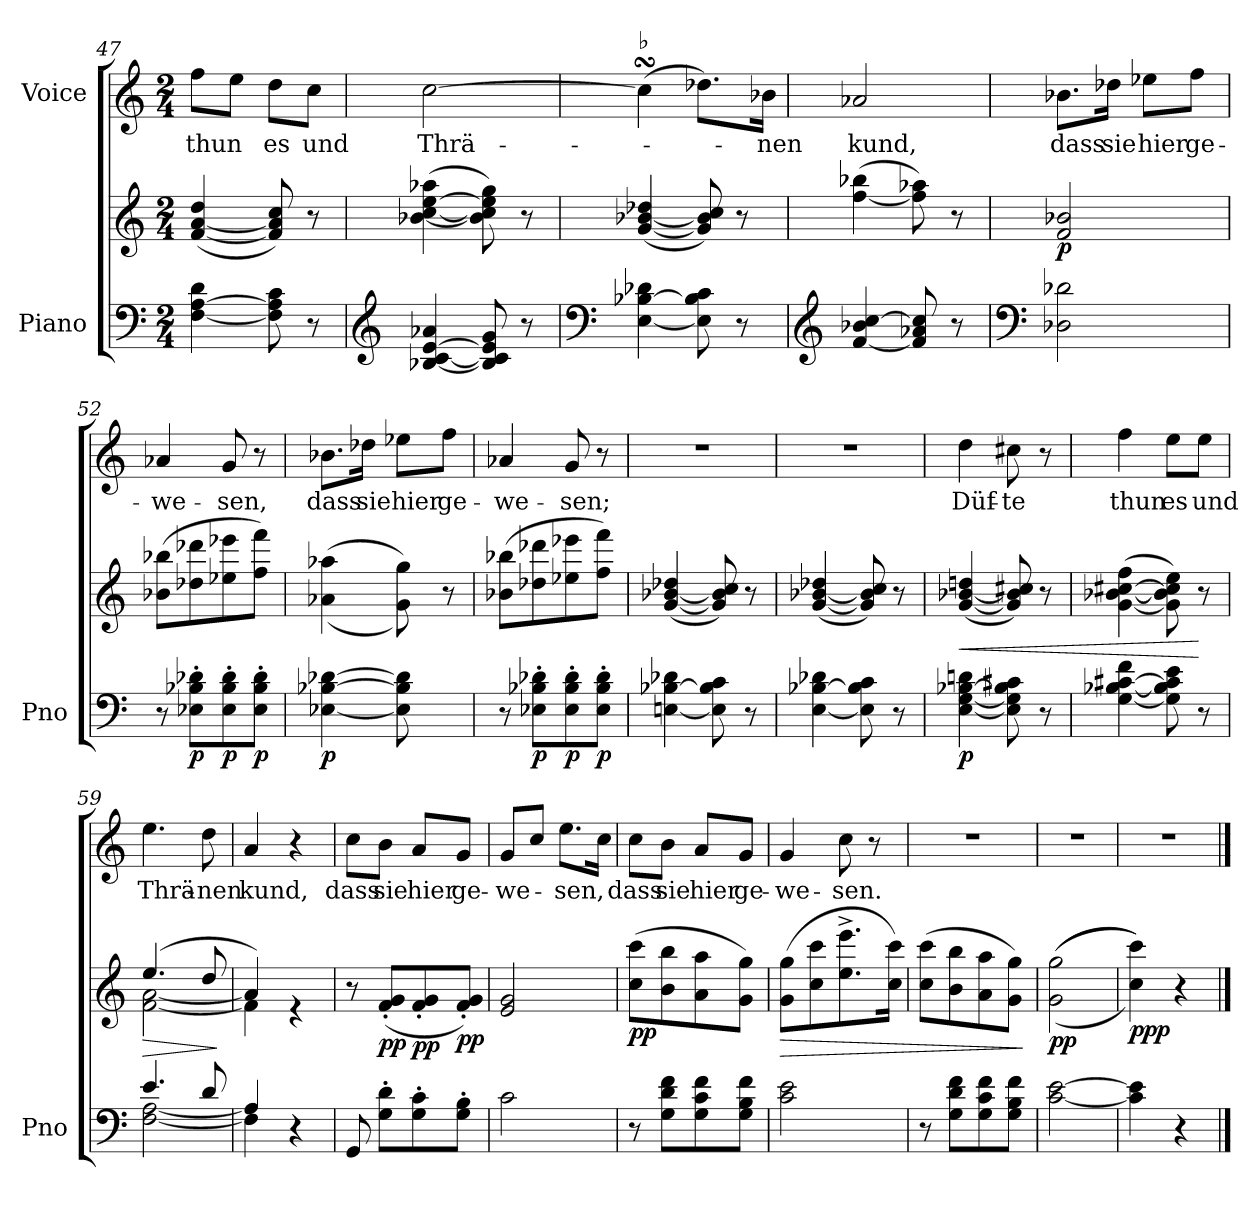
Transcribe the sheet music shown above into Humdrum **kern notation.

**kern	**kern	**dynam	**kern	**text
*part2	*part2	*part2	*part1	*part1
*staff3	*staff2	*staff2/3	*staff1	*staff1
*I"Piano	*	*	*I"Voice	*
*I'Pno	*	*	*	*
*clefF4	*clefG2	*	*clefG2	*
*k[]	*k[]	*	*k[]	*
*M2/4	*M2/4	*	*M2/4	*
=47	=47	=47	=47	=47
!	!	!	!	!LO:LY:b
[4F\ [4A\ 4d\	(>[4f/ [4a/ 4dd/	.	8ff\L	thun
.	.	.	8ee\J	.
!	!	!	!	!LO:LY:b
8F\] 8A\] 8c\	8f/] 8a/] 8cc/)	.	8dd\L	es
!	!	!	!	!LO:LY:b
8r	8r	.	8cc\J	und
!!LO:LB:g=z
=48	=48	=48	=48	=48
*clefG2	*	*	*	*
!	!	!	!	!LO:LY:b
[4B-X/ [4c/ [4e/ 4a-X/	(>[4b-X\ [4cc\ [4ee\ 4aa-X\	.	[2cc\	Thrä-
8B-/] 8c/] 8e/] 8g/	8b-\] 8cc\] 8ee\] 8gg\)	.	.	.
8r	8r	.	.	.
=49	=49	=49	=49	=49
*clefF4	*	*	*	*
!	!	!	!LO:TX:a:t=♭	!
[4E\ [4B-X\ 4d-X\	(>[4g/ [4b-X/ 4dd-X/	.	(>4ccsSSs\]	.
8E\] 8B-\] 8c\	8g/] 8b-/] 8cc/)	.	8.dd-X\L)	.
8r	8r	.	.	.
!	!	!	!	!LO:LY:b
.	.	.	16b-X\Jk	-nen
=50	=50	=50	=50	=50
*clefG2	*	*	*	*
!	!	!	!	!LO:LY:b
[4f/ 4b-X/ [4cc/	(>[4ff\ 4bb-X\	.	2a-X/	kund,
8f/] 8a-X/ 8cc/]	8ff\] 8aa-X\)	.	.	.
8r	8r	.	.	.
=51	=51	=51	=51	=51
*clefF4	*	*	*	*
!	!	!LO:DY:b	!	!LO:LY:b
2D-X\ 2d-X\	2f/ 2b-X/	p	8.b-X\L	dass
!	!	!	!	!LO:LY:b
.	.	.	16dd-X\Jk	sie
!	!	!	!	!LO:LY:b
.	.	.	8ee-X\L	hier
!	!	!	!	!LO:LY:b
.	.	.	8ff\J	ge-
=52	=52	=52	=52	=52
!	!	!	!	!LO:LY:b
8r	(>8b-X\ 8bb-X\L	.	4a-X/	-we-
!	!	!LO:DY:b=2	!	!
8E-X\' 8B-X\' 8d-X\'L	8dd-X\ 8ddd-X\	p	.	.
!	!	!LO:DY:b=2	!	!LO:LY:b
8E-\' 8B-\' 8d-\'	8ee-X\ 8eee-X\	p	8g/	-sen,
!	!	!LO:DY:b=2	!	!
8E-\' 8B-\' 8d-\'J	8ff\ 8fff\J)	p	8r	.
=53	=53	=53	=53	=53
!	!	!LO:DY:b=2	!	!LO:LY:b
[4E-X\ [4B-X\ [4d-X\	(>(>4a-X\ 4aa-X\	p	8.b-X\L	dass
!	!	!	!	!LO:LY:b
.	.	.	16dd-X\Jk	sie
!	!	!	!	!LO:LY:b
8E-\] 8B-\] 8d-\]	8g\ 8gg\))	.	8ee-X\L	hier
!	!	!	!	!LO:LY:b
8ryy	8r	.	8ff\J	ge-
!!LO:LB:g=z
=54	=54	=54	=54	=54
!	!	!	!	!LO:LY:b
8r	(>8b-X\ 8bb-X\L	.	4a-X/	-we-
!	!	!LO:DY:b=2	!	!
8E-X\' 8B-X\' 8d-X\'L	8dd-X\ 8ddd-X\	p	.	.
!	!	!LO:DY:b=2	!	!LO:LY:b
8E-\' 8B-\' 8d-\'	8ee-X\ 8eee-X\	p	8g/	-sen;
!	!	!LO:DY:b=2	!	!
8E-\' 8B-\' 8d-\'J	8ff\ 8fff\J)	p	8r	.
=55	=55	=55	=55	=55
[4En\ [4B-X\ 4d-X\	(>[4g/ [4b-X/ 4dd-X/	.	2r	.
8E\] 8B-\] 8c\	8g/] 8b-/] 8cc/)	.	.	.
8r	8r	.	.	.
=56	=56	=56	=56	=56
[4E\ [4B-X\ 4d-X\	(>[4g/ [4b-X/ 4dd-X/	.	2r	.
8E\] 8B-\] 8c\	8g/] 8b-/] 8cc/)	.	.	.
8r	8r	.	.	.
=57	=57	=57	=57	=57
!	!	!LO:HP:b	!	!LO:LY:b
!	!	!LO:DY:n=1:b=2	!	!
[4E\ [4G\ [4B-X\ 4dn\	(>[4g/ [4b-X/ 4ddn/	< p	4dd\	Düf-
!	!	!	!	!LO:LY:b
8E\] 8G\] 8B-\] 8c#X\	8g/] 8b-/] 8cc#X/)	.	8cc#X\	-te
8r	8r	.	8r	.
=58	=58	=58	=58	=58
!	!	!	!	!LO:LY:b
[4G\ [4B-X\ [4c#X\ 4f\	(>[4g\ [4b-X\ [4cc#X\ 4ff\	.	4ff\	thun
!	!	!	!	!LO:LY:b
8G\] 8B-\] 8c#\] 8e\	8g\] 8b-\] 8cc#\] 8ee\)	.	8ee\L	es
!	!	!	!	!LO:LY:b
8r	8r	[	8ee\J	und
=59	=59	=59	=59	=59
*^	*	*	*	*
!	!	!	!LO:HP:b	!	!LO:LY:b
*	*	*^	*	*	*
4.e/	[2F\ [2A\	(>4.ee/	[2f\ [2a\	>	4.ee\	Thrä-
!	!	!	!	!	!	!LO:LY:b
8d/	.	8dd/	.	.	8dd\	-nen
*v	*v	*	*	*	*	*
*	*v	*v	*	*	*
.	.	]	.	.
=60	=60	=60	=60	=60
*^	*^	*	*	*
!	!	!	!	!	!	!LO:LY:b
4A/]	4F\]	4a/])	4f\]	.	4a/	kund,
4r	4ryy	4re	4ryy	.	4r	.
!!LO:PB:g=z
=61	=61	=61	=61	=61	=61	=61
!	!	!	!	!	!	!LO:LY:b
*v	*v	*	*	*	*	*
*	*v	*v	*	*	*
8GG/	8r	.	8cc\L	dass
!	!	!LO:DY:b	!	!LO:LY:b
8G\' 8d\'L	(<8f/' 8g/'L	pp	8b\J	sie
!	!	!LO:DY:b	!	!LO:LY:b
8G\' 8c\'	8f/' 8g/'	pp	8a/L	hier
!	!	!LO:DY:b	!	!LO:LY:b
8G\' 8B\'J	8f/' 8g/'J)	pp	8g/J	ge-
=62	=62	=62	=62	=62
!	!	!	!	!LO:LY:b
2c\	2e/ 2g/	.	8g/L	-we-
.	.	.	8cc/J	.
!	!	!	!	!LO:LY:b
.	.	.	8.ee\L	-sen,
.	.	.	16cc\Jk	.
=63	=63	=63	=63	=63
!	!	!LO:DY:b	!	!LO:LY:b
8r	(>8cc\ 8ccc\L	pp	8cc\L	dass
!	!	!	!	!LO:LY:b
8G\ 8d\ 8f\L	8b\ 8bb\	.	8b\J	sie
!	!	!	!	!LO:LY:b
8G\ 8c\ 8f\	8a\ 8aa\	.	8a/L	hier
!	!	!	!	!LO:LY:b
8G\ 8B\ 8f\J	8g\ 8gg\J)	.	8g/J	ge-
=64	=64	=64	=64	=64
!	!	!LO:HP:b	!	!LO:LY:b
2c\ 2e\	(>8g\ 8gg\L	>	4g/	-we-
.	8cc\ 8ccc\	.	.	.
!	!	!	!	!LO:LY:b
.	8.ee\^ 8.eee\^	.	8cc\	-sen.
.	.	.	8r	.
.	16cc\ 16ccc\Jk)	.	.	.
=65	=65	=65	=65	=65
8r	(>8cc\ 8ccc\L	.	2r	.
8G\ 8d\ 8f\L	8b\ 8bb\	.	.	.
8G\ 8c\ 8f\	8a\ 8aa\	.	.	.
8G\ 8B\ 8f\J	8g\ 8gg\J)	.	.	.
.	.	]	.	.
=66	=66	=66	=66	=66
!	!	!LO:DY:b	!	!
[2c\ [2e\	(>(>(>2g\ 2gg\	pp	2r	.
=67	=67	=67	=67	=67
!	!	!LO:DY:b	!	!
4c\] 4e\]	4cc\ 4ccc\)))	ppp	2r	.
4r	4r	.	.	.
==	==	==	==	==
*-	*-	*-	*-	*-
